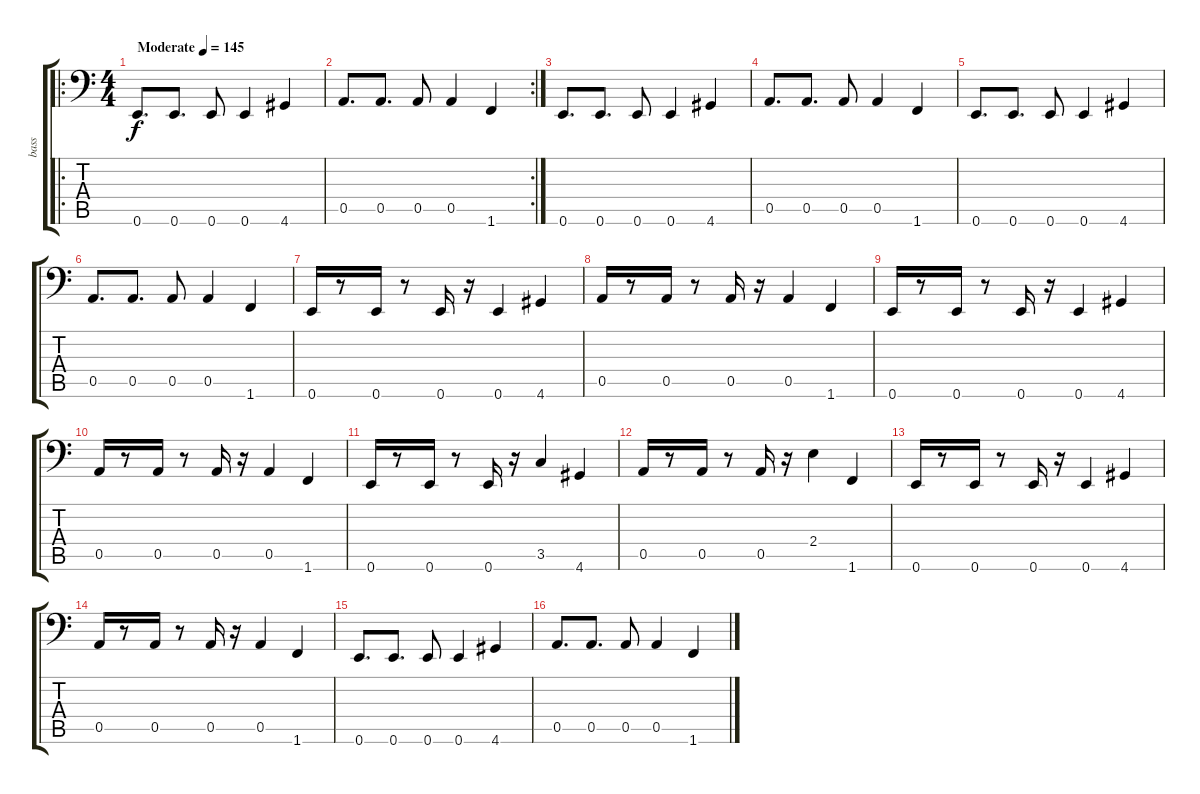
\track ("bass" "bass") {instrument acousticbass}
\staff {score tabs}
\tuning (E3 B2 G2 D2 A1 E1) {hide}
\ro
\ts (4 4)
\tempo (145 "Moderate")
\clef f4
\ks c
0.6.8{d dy f instrument acousticbass} 0.6.8{d} 0.6.8 0.6.4 4.6.4 |
\rc 2
0.5.8{d} 0.5.8{d} 0.5.8 0.5.4 1.6.4 |
0.6.8{d} 0.6.8{d} 0.6.8 0.6.4 4.6.4 |
0.5.8{d} 0.5.8{d} 0.5.8 0.5.4 1.6.4 |
0.6.8{d} 0.6.8{d} 0.6.8 0.6.4 4.6.4 |
0.5.8{d} 0.5.8{d} 0.5.8 0.5.4 1.6.4 |
0.6.16 r.8 0.6.16 r.8 0.6.16 r.16 0.6.4 4.6.4 |
0.5.16 r.8 0.5.16 r.8 0.5.16 r.16 0.5.4 1.6.4 |
0.6.16 r.8 0.6.16 r.8 0.6.16 r.16 0.6.4 4.6.4 |
0.5.16 r.8 0.5.16 r.8 0.5.16 r.16 0.5.4 1.6.4 |
0.6.16 r.8 0.6.16 r.8 0.6.16 r.16 3.5.4 4.6.4 |
0.5.16 r.8 0.5.16 r.8 0.5.16 r.16 2.4.4 1.6.4 |
0.6.16 r.8 0.6.16 r.8 0.6.16 r.16 0.6.4 4.6.4 |
0.5.16 r.8 0.5.16 r.8 0.5.16 r.16 0.5.4 1.6.4 |
0.6.8{d} 0.6.8{d} 0.6.8 0.6.4 4.6.4 |
0.5.8{d} 0.5.8{d} 0.5.8 0.5.4 1.6.4
